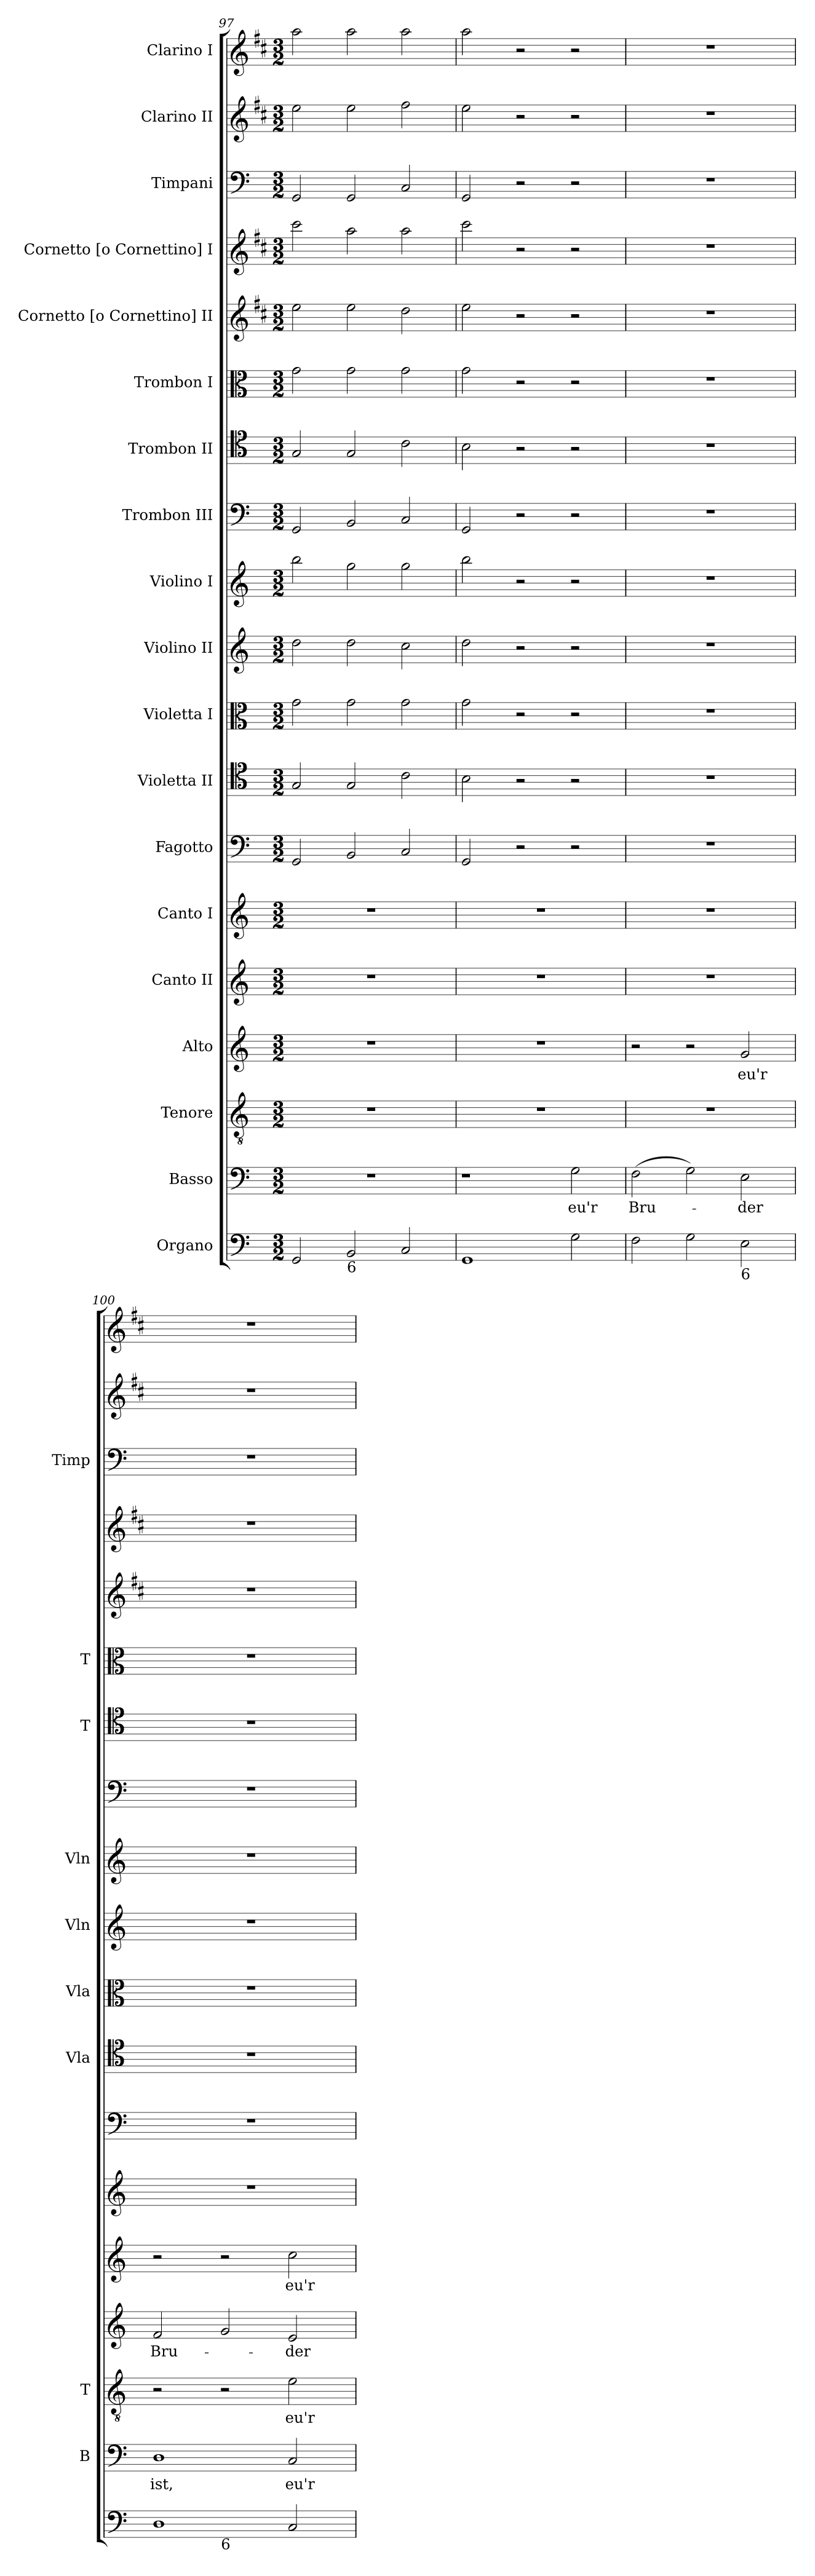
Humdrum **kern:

**kern	**kern	**text	**kern	**text	**kern	**text	**kern	**text	**kern	**kern	**kern	**kern	**kern	**kern	**kern	**kern	**kern	**kern	**kern	**kern	**kern	**kern
*part19	*part18	*part18	*part17	*part17	*part16	*part16	*part15	*part15	*part14	*part13	*part12	*part11	*part10	*part9	*part8	*part7	*part6	*part5	*part4	*part3	*part2	*part1
*staff19	*staff18	*staff18	*staff17	*staff17	*staff16	*staff16	*staff15	*staff15	*staff14	*staff13	*staff12	*staff11	*staff10	*staff9	*staff8	*staff7	*staff6	*staff5	*staff4	*staff3	*staff2	*staff1
*I"Organo	*I"Basso	*	*I"Tenore	*	*I"Alto	*	*I"Canto II	*	*I"Canto I	*I"Fagotto	*I"Violetta II	*I"Violetta I	*I"Violino II	*I"Violino I	*I"Trombon III	*I"Trombon II	*I"Trombon I	*I"Cornetto [o Cornettino] II	*I"Cornetto [o Cornettino] I	*I"Timpani	*I"Clarino II	*I"Clarino I
*	*I'B	*	*I'T	*	*	*	*	*	*	*	*I'Vla	*I'Vla	*I'Vln	*I'Vln	*	*I'T	*I'T	*	*	*I'Timp	*	*
*clefF4	*clefF4	*	*clefGv2	*	*clefG2	*	*clefG2	*	*clefG2	*clefF4	*clefC4	*clefC3	*clefG2	*clefG2	*clefF4	*clefC4	*clefC3	*clefG2	*clefG2	*clefF4	*clefG2	*clefG2
*	*	*	*ITrd7c12	*	*	*	*	*	*	*	*	*	*	*	*	*	*	*ITrd1c2	*ITrd1c2	*	*ITrd1c2	*ITrd1c2
*k[]	*k[]	*	*k[]	*	*k[]	*	*k[]	*	*k[]	*k[]	*k[]	*k[]	*k[]	*k[]	*k[]	*k[]	*k[]	*k[]	*k[]	*k[]	*k[]	*k[]
*C:	*C:	*	*C:	*	*C:	*	*C:	*	*C:	*C:	*C:	*C:	*C:	*C:	*C:	*C:	*C:	*C:	*C:	*C:	*C:	*C:
*M3/2	*M3/2	*	*M3/2	*	*M3/2	*	*M3/2	*	*M3/2	*M3/2	*M3/2	*M3/2	*M3/2	*M3/2	*M3/2	*M3/2	*M3/2	*M3/2	*M3/2	*M3/2	*M3/2	*M3/2
=97	=97	=97	=97	=97	=97	=97	=97	=97	=97	=97	=97	=97	=97	=97	=97	=97	=97	=97	=97	=97	=97	=97
!	!LO:N:vis=1	!	!LO:N:vis=1	!	!LO:N:vis=1	!	!LO:N:vis=1	!	!LO:N:vis=1	!	!	!	!	!	!	!	!	!	!	!	!	!
2GG/	1.r	.	1.r	.	1.r	.	1.r	.	1.r	2GG/	2G/	2g\	2dd\	2bb\	2GG/	2G/	2g\	2dd\	2bb\	2GG/	2dd\	2gg\
!LO:TX:b:t=6	!	!	!	!	!	!	!	!	!	!	!	!	!	!	!	!	!	!	!	!	!	!
2BB/	.	.	.	.	.	.	.	.	.	2BB/	2G/	2g\	2dd\	2gg\	2BB/	2G/	2g\	2dd\	2gg\	2GG/	2dd\	2gg\
2C/	.	.	.	.	.	.	.	.	.	2C/	2c\	2g\	2cc\	2gg\	2C/	2c\	2g\	2cc\	2gg\	2C/	2ee\	2gg\
=98	=98	=98	=98	=98	=98	=98	=98	=98	=98	=98	=98	=98	=98	=98	=98	=98	=98	=98	=98	=98	=98	=98
!	!	!	!LO:N:vis=1	!	!LO:N:vis=1	!	!LO:N:vis=1	!	!LO:N:vis=1	!	!	!	!	!	!	!	!	!	!	!	!	!
1GG	1r	.	1.r	.	1.r	.	1.r	.	1.r	2GG/	2B\	2g\	2dd\	2bb\	2GG/	2B\	2g\	2dd\	2bb\	2GG/	2dd\	2gg\
.	.	.	.	.	.	.	.	.	.	2r	2r	2r	2r	2r	2r	2r	2r	2r	2r	2r	2r	2r
!	!	!LO:LY:b	!	!	!	!	!	!	!	!	!	!	!	!	!	!	!	!	!	!	!	!
2G\	2G\	eu'r	.	.	.	.	.	.	.	2r	2r	2r	2r	2r	2r	2r	2r	2r	2r	2r	2r	2r
=99	=99	=99	=99	=99	=99	=99	=99	=99	=99	=99	=99	=99	=99	=99	=99	=99	=99	=99	=99	=99	=99	=99
!	!	!LO:LY:b	!LO:N:vis=1	!	!	!	!LO:N:vis=1	!	!LO:N:vis=1	!LO:N:vis=1	!LO:N:vis=1	!LO:N:vis=1	!LO:N:vis=1	!LO:N:vis=1	!LO:N:vis=1	!LO:N:vis=1	!LO:N:vis=1	!LO:N:vis=1	!LO:N:vis=1	!LO:N:vis=1	!LO:N:vis=1	!LO:N:vis=1
2F\	(>2F\	Bru-	1.r	.	2r	.	1.r	.	1.r	1.r	1.r	1.r	1.r	1.r	1.r	1.r	1.r	1.r	1.r	1.r	1.r	1.r
2G\	2G\)	.	.	.	2r	.	.	.	.	.	.	.	.	.	.	.	.	.	.	.	.	.
!LO:TX:b:t=6	!	!	!	!	!	!	!	!	!	!	!	!	!	!	!	!	!	!	!	!	!	!
!	!	!LO:LY:b	!	!	!	!LO:LY:b	!	!	!	!	!	!	!	!	!	!	!	!	!	!	!	!
2E\	2E\	-der	.	.	2g/	eu'r	.	.	.	.	.	.	.	.	.	.	.	.	.	.	.	.
!!LO:PB:g=z
=100	=100	=100	=100	=100	=100	=100	=100	=100	=100	=100	=100	=100	=100	=100	=100	=100	=100	=100	=100	=100	=100	=100
!LO:TX:b:t=7	!	!	!	!	!	!	!	!	!	!	!	!	!	!	!	!	!	!	!	!	!	!
!	!	!LO:LY:b	!	!	!	!LO:LY:b	!	!	!LO:N:vis=1	!LO:N:vis=1	!LO:N:vis=1	!LO:N:vis=1	!LO:N:vis=1	!LO:N:vis=1	!LO:N:vis=1	!LO:N:vis=1	!LO:N:vis=1	!LO:N:vis=1	!LO:N:vis=1	!LO:N:vis=1	!LO:N:vis=1	!LO:N:vis=1
*^	*	*	*	*	*	*	*	*	*	*	*	*	*	*	*	*	*	*	*	*	*	*
1D	2ryy	1D	ist,	2r	.	2f/	Bru-	2r	.	1.r	1.r	1.r	1.r	1.r	1.r	1.r	1.r	1.r	1.r	1.r	1.r	1.r	1.r
!	!LO:TX:b:t=6	!	!	!	!	!	!	!	!	!	!	!	!	!	!	!	!	!	!	!	!	!	!
.	1ryy	.	.	2r	.	2g/	.	2r	.	.	.	.	.	.	.	.	.	.	.	.	.	.	.
!	!	!	!LO:LY:b	!	!LO:LY:b	!	!LO:LY:b	!	!LO:LY:b	!	!	!	!	!	!	!	!	!	!	!	!	!	!
2C/	.	2C/	eu'r	2E\	eu'r	2e/	-der	2cc\	eu'r	.	.	.	.	.	.	.	.	.	.	.	.	.	.
*v	*v	*	*	*	*	*	*	*	*	*	*	*	*	*	*	*	*	*	*	*	*	*	*
=	=	=	=	=	=	=	=	=	=	=	=	=	=	=	=	=	=	=	=	=	=	=
*-	*-	*-	*-	*-	*-	*-	*-	*-	*-	*-	*-	*-	*-	*-	*-	*-	*-	*-	*-	*-	*-	*-
